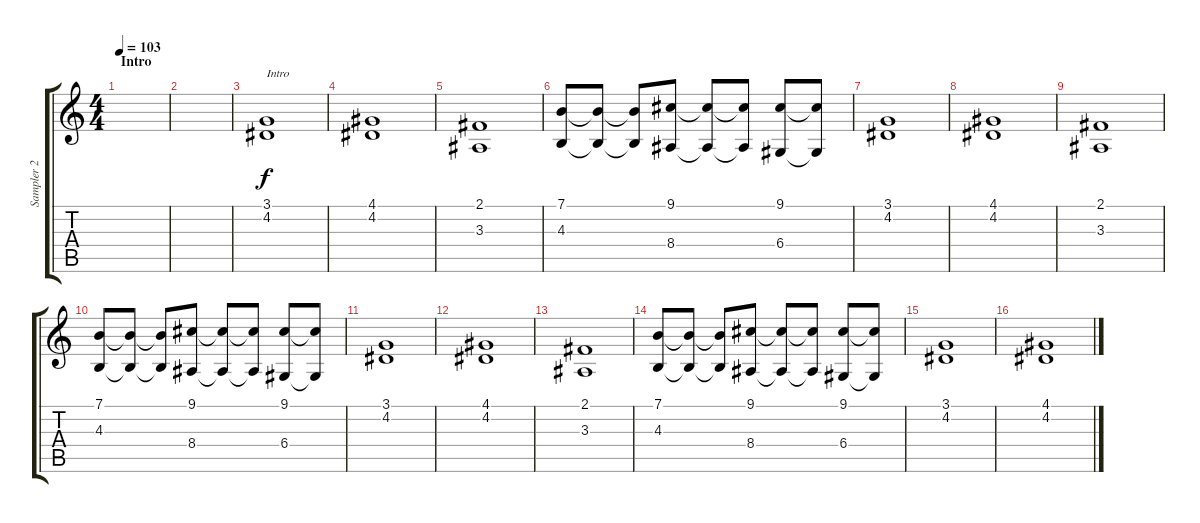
\track ("Sampler 2" "Sampler 2") {instrument electricpiano1}
\staff {score tabs}
\tuning (E4 B3 G3 D3 A2 E2) {hide}
\ts (4 4)
\section ("" "Intro")
\tempo 103
\clef g2
\ks c
|
|
(3.1 4.2).1{txt "Intro"} |
(4.1 4.2).1 |
(2.1 3.3).1 |
(7.1 4.3).8 (7.1{t} 4.3{t}).8 (7.1{t} 4.3{t}).8 (9.1 8.4).8 (9.1{t} 8.4{t}).8 (9.1{t} 8.4{t}).8 (9.1 6.4).8 (9.1{t} 6.4{t}).8 |
(3.1 4.2).1 |
(4.1 4.2).1 |
(2.1 3.3).1 |
(7.1 4.3).8 (7.1{t} 4.3{t}).8 (7.1{t} 4.3{t}).8 (9.1 8.4).8 (9.1{t} 8.4{t}).8 (9.1{t} 8.4{t}).8 (9.1 6.4).8 (9.1{t} 6.4{t}).8 |
(3.1 4.2).1 |
(4.1 4.2).1 |
(2.1 3.3).1 |
(7.1 4.3).8 (7.1{t} 4.3{t}).8 (7.1{t} 4.3{t}).8 (9.1 8.4).8 (9.1{t} 8.4{t}).8 (9.1{t} 8.4{t}).8 (9.1 6.4).8 (9.1{t} 6.4{t}).8 |
(3.1 4.2).1 |
(4.1 4.2).1
